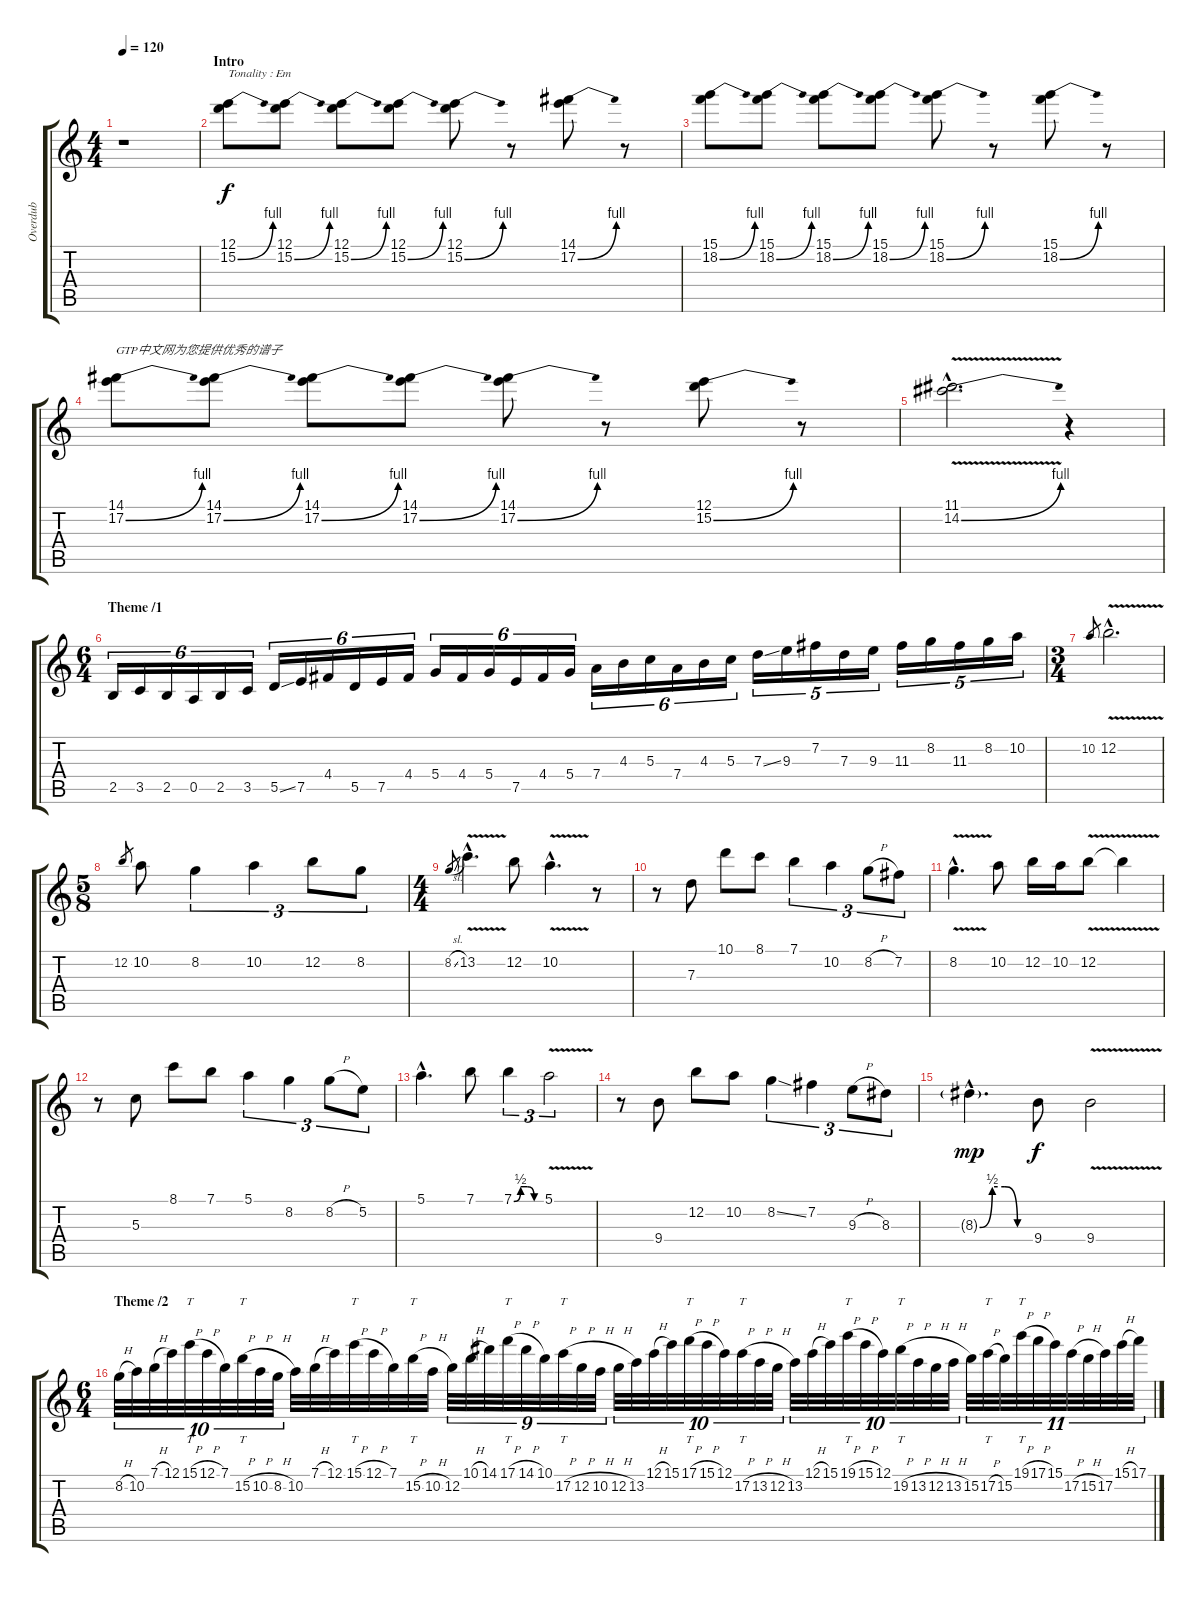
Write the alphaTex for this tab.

\track ("Overdub" "Overdub") {instrument fretlessbass}
\staff {score tabs}
\tuning (E4 B3 G3 D3 A2 E2) {hide}
\ts (4 4)
\tempo 120
\clef g2
\ks c
r.1{dy f instrument fretlessbass} |
\section ("" "Intro")
(12.1 15.2{be (bend 0 0 60 4)}).8{txt "Tonality : Em"} (12.1 15.2{be (bend 0 0 60 4)}).8 (12.1 15.2{be (bend 0 0 60 4)}).8 (12.1 15.2{be (bend 0 0 60 4)}).8 (12.1 15.2{be (bend 0 0 60 4)}).8 r.8 (14.1 17.2{be (bend 0 0 60 4)}).8 r.8 |
(15.1 18.2{be (bend 0 0 60 4)}).8 (15.1 18.2{be (bend 0 0 60 4)}).8 (15.1 18.2{be (bend 0 0 60 4)}).8 (15.1 18.2{be (bend 0 0 60 4)}).8 (15.1 18.2{be (bend 0 0 60 4)}).8 r.8 (15.1 18.2{be (bend 0 0 60 4)}).8 r.8 |
(14.1 17.2{be (bend 0 0 60 4)}).8{txt "GTP中文网为您提供优秀的谱子"} (14.1 17.2{be (bend 0 0 60 4)}).8 (14.1 17.2{be (bend 0 0 60 4)}).8 (14.1 17.2{be (bend 0 0 60 4)}).8 (14.1 17.2{be (bend 0 0 60 4)}).8 r.8 (12.1 15.2{be (bend 0 0 60 4)}).8 r.8 |
(11.1{v hac} 14.2{be (bend 0 0 60 4) v hac}).2{d} r.4 |
\ts (6 4)
\section ("" "Theme /1")
2.5.16{tu (6 4)} 3.5.16{tu (6 4)} 2.5.16{tu (6 4)} 0.5.16{tu (6 4)} 2.5.16{tu (6 4)} 3.5.16{tu (6 4)} 5.5{ss}.16{tu (6 4)} 7.5.16{tu (6 4)} 4.4.16{tu (6 4)} 5.5.16{tu (6 4)} 7.5.16{tu (6 4)} 4.4.16{tu (6 4)} 5.4.16{tu (6 4)} 4.4.16{tu (6 4)} 5.4.16{tu (6 4)} 7.5.16{tu (6 4)} 4.4.16{tu (6 4)} 5.4.16{tu (6 4)} 7.4.16{tu (6 4)} 4.3.16{tu (6 4)} 5.3.16{tu (6 4)} 7.4.16{tu (6 4)} 4.3.16{tu (6 4)} 5.3.16{tu (6 4)} 7.3{ss}.16{tu (5 4)} 9.3.16{tu (5 4)} 7.2.16{tu (5 4)} 7.3.16{tu (5 4)} 9.3.16{tu (5 4)} 11.3.16{tu (5 4)} 8.2.16{tu (5 4)} 11.3.16{tu (5 4)} 8.2.16{tu (5 4)} 10.2.16{tu (5 4)} |
\ts (3 4)
10.2.8{gr} 12.2{v hac}.2{d} |
\ts (5 8)
12.2.8{gr} 10.2.8 8.2.4{tu (3 2)} 10.2.4{tu (3 2)} 12.2.8{tu (3 2)} 8.2.8{tu (3 2)} |
\ts (4 4)
8.2{sl}.8{gr} 13.2{v hac}.4{d} 12.2.8 10.2{v hac}.4{d} r.8 |
r.8 7.3.8 10.1.8 8.1.8 7.1.4{tu (3 2)} 10.2.4{tu (3 2)} 8.2{h}.8{tu (3 2)} 7.2.8{tu (3 2)} |
8.2{v hac}.4{d} 10.2.8 12.2.16 10.2.16 12.2{v}.8 12.2{t}.4 |
r.8 5.3.8 8.1.8 7.1.8 5.1.4{tu (3 2)} 8.2.4{tu (3 2)} 8.2{h}.8{tu (3 2)} 5.2.8{tu (3 2)} |
5.1{hac}.4{d} 7.1.8 7.1{be (custom 0 0 15 2 30 2 45 0 60 0)}.4{tu (3 2)} 5.1{v}.2{tu (3 2)} |
r.8 9.4.8 12.2.8 10.2.8 8.2{ss}.4{tu (3 2)} 7.2.4{tu (3 2)} 9.3{h}.8{tu (3 2)} 8.3.8{tu (3 2)} |
8.3{be (custom 0 0 15 2 30 2 45 0 60 0) g hac}.4{d dy mp} 9.4.8{dy f} 9.4{v}.2 |
\ts (6 4)
\section ("" "Theme /2")
8.2{h}.32{tu (10 8)} 10.2.32{tu (10 8)} 7.1{h}.32{tu (10 8)} 12.1.32{tu (10 8)} 15.1{h}.32{tt tu (10 8)} 12.1{h}.32{tu (10 8)} 7.1.32{tu (10 8)} 15.2{h}.32{tt tu (10 8)} 10.2{h}.32{tu (10 8)} 8.2{h}.32{tu (10 8)} 10.2.32 7.1{h}.32 12.1.32 15.1{h}.32{tt} 12.1{h}.32 7.1.32 15.2{h}.32{tt} 10.2{h}.32 12.2.32{tu (9 8)} 10.1{h}.32{tu (9 8)} 14.1.32{tu (9 8)} 17.1{h}.32{tt tu (9 8)} 14.1{h}.32{tu (9 8)} 10.1.32{tu (9 8)} 17.2{h}.32{tt tu (9 8)} 12.2{h}.32{tu (9 8)} 10.2{h}.32{tu (9 8)} 12.2{h}.32{tu (10 8)} 13.2.32{tu (10 8)} 12.1{h}.32{tu (10 8)} 15.1.32{tu (10 8)} 17.1{h}.32{tt tu (10 8)} 15.1{h}.32{tu (10 8)} 12.1.32{tu (10 8)} 17.2{h}.32{tt tu (10 8)} 13.2{h}.32{tu (10 8)} 12.2{h}.32{tu (10 8)} 13.2.32{tu (10 8)} 12.1{h}.32{tu (10 8)} 15.1.32{tu (10 8)} 19.1{h}.32{tt tu (10 8)} 15.1{h}.32{tu (10 8)} 12.1.32{tu (10 8)} 19.2{h}.32{tt tu (10 8)} 13.2{h}.32{tu (10 8)} 12.2{h}.32{tu (10 8)} 13.2{h}.32{tu (10 8)} 15.2.32{tu (11 8)} 17.2{h}.32{tt tu (11 8)} 15.2.32{tu (11 8)} 19.1{h}.32{tt tu (11 8)} 17.1{h}.32{tu (11 8)} 15.1.32{tu (11 8)} 17.2{h}.32{tu (11 8)} 15.2{h}.32{tu (11 8)} 17.2.32{tu (11 8)} 15.1{h}.32{tu (11 8)} 17.1.32{tu (11 8)}
